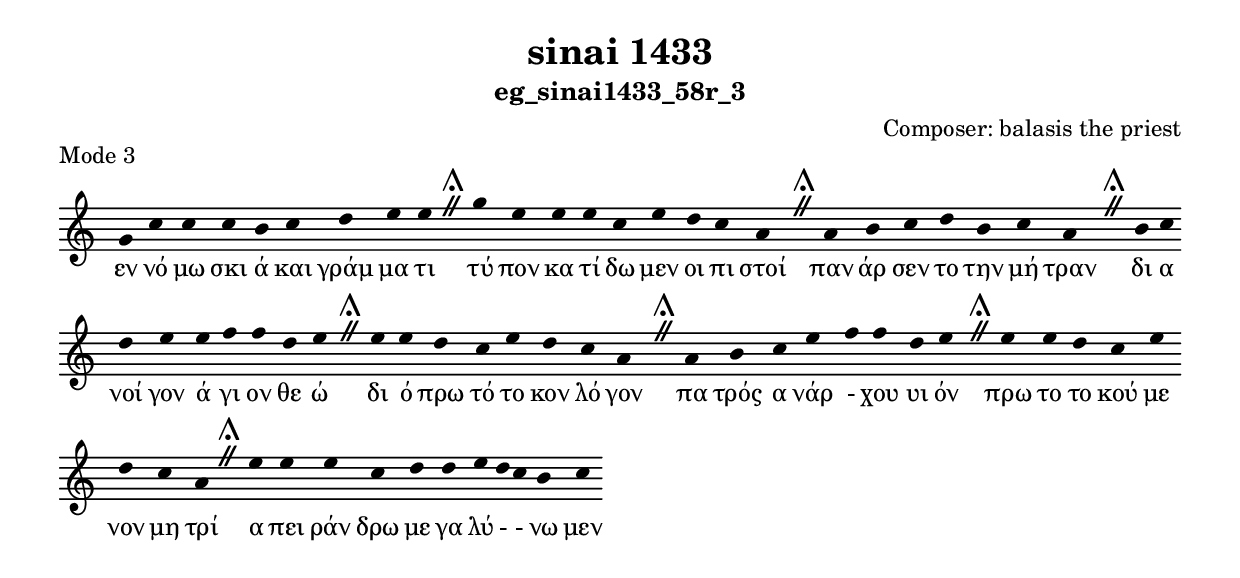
\include "gregorian.ly"

	\header {
 	  title = "sinai 1433"
	  subtitle = "eg_sinai1433_58r_3"
	  composer = "Composer: balasis the priest"
	  piece = "Mode 3"
	}

	chant = {
	  g'4 c''4 c''4 c''4 b'4 c''4 d''4 e''4 e''4 \divisioMaior
 g''4 e''4 e''4 e''4 c''4 e''4 d''4 c''4 a'4 \divisioMaior
 a'4 b'4 c''4 d''4 b'4 c''4 a'4 \divisioMaior
 b'4 c''4 d''4 e''4 e''4 f''4 f''4 d''4 e''4 \divisioMaior
 e''4 e''4 d''4 c''4 e''4 d''4 c''4 a'4 \divisioMaior
 a'4 b'4 c''4 e''4 f''4 f''4 d''4 e''4 \divisioMaior
 e''4 e''4 d''4 c''4 e''4 d''4 c''4 a'4 \divisioMaior
 e''4 e''4 e''4 c''4 d''4 d''4 e''4 d''4 c''4 b'4 c''4\finalis
	}

	verba = \lyricmode {εν νό μω σκι ά και γράμ μα τι 
τύ πον κα τί δω μεν οι πι στοί 
παν άρ σεν το την μή τραν 
δι α νοί γον ά γι ον θε ώ 
δι ό πρω τό το κον λό γον 
πα τρός α νάρ - χου υι όν 
πρω το το κού με νον μη τρί 
α πει ράν δρω με γα λύ -  - νω μεν 
	}


	\score {
	  \new Staff <<
	  \new Voice = "melody" \chant
	  \new Lyrics = "one" \lyricsto melody \verba
	  >>
	  \layout {
	    \context {
	      \Staff
	      \remove "Time_signature_engraver"
	      \remove "Bar_engraver"
	    }
	    \context {
	      \Voice
	      \remove "Stem_engraver"
	    }
	  }
	}